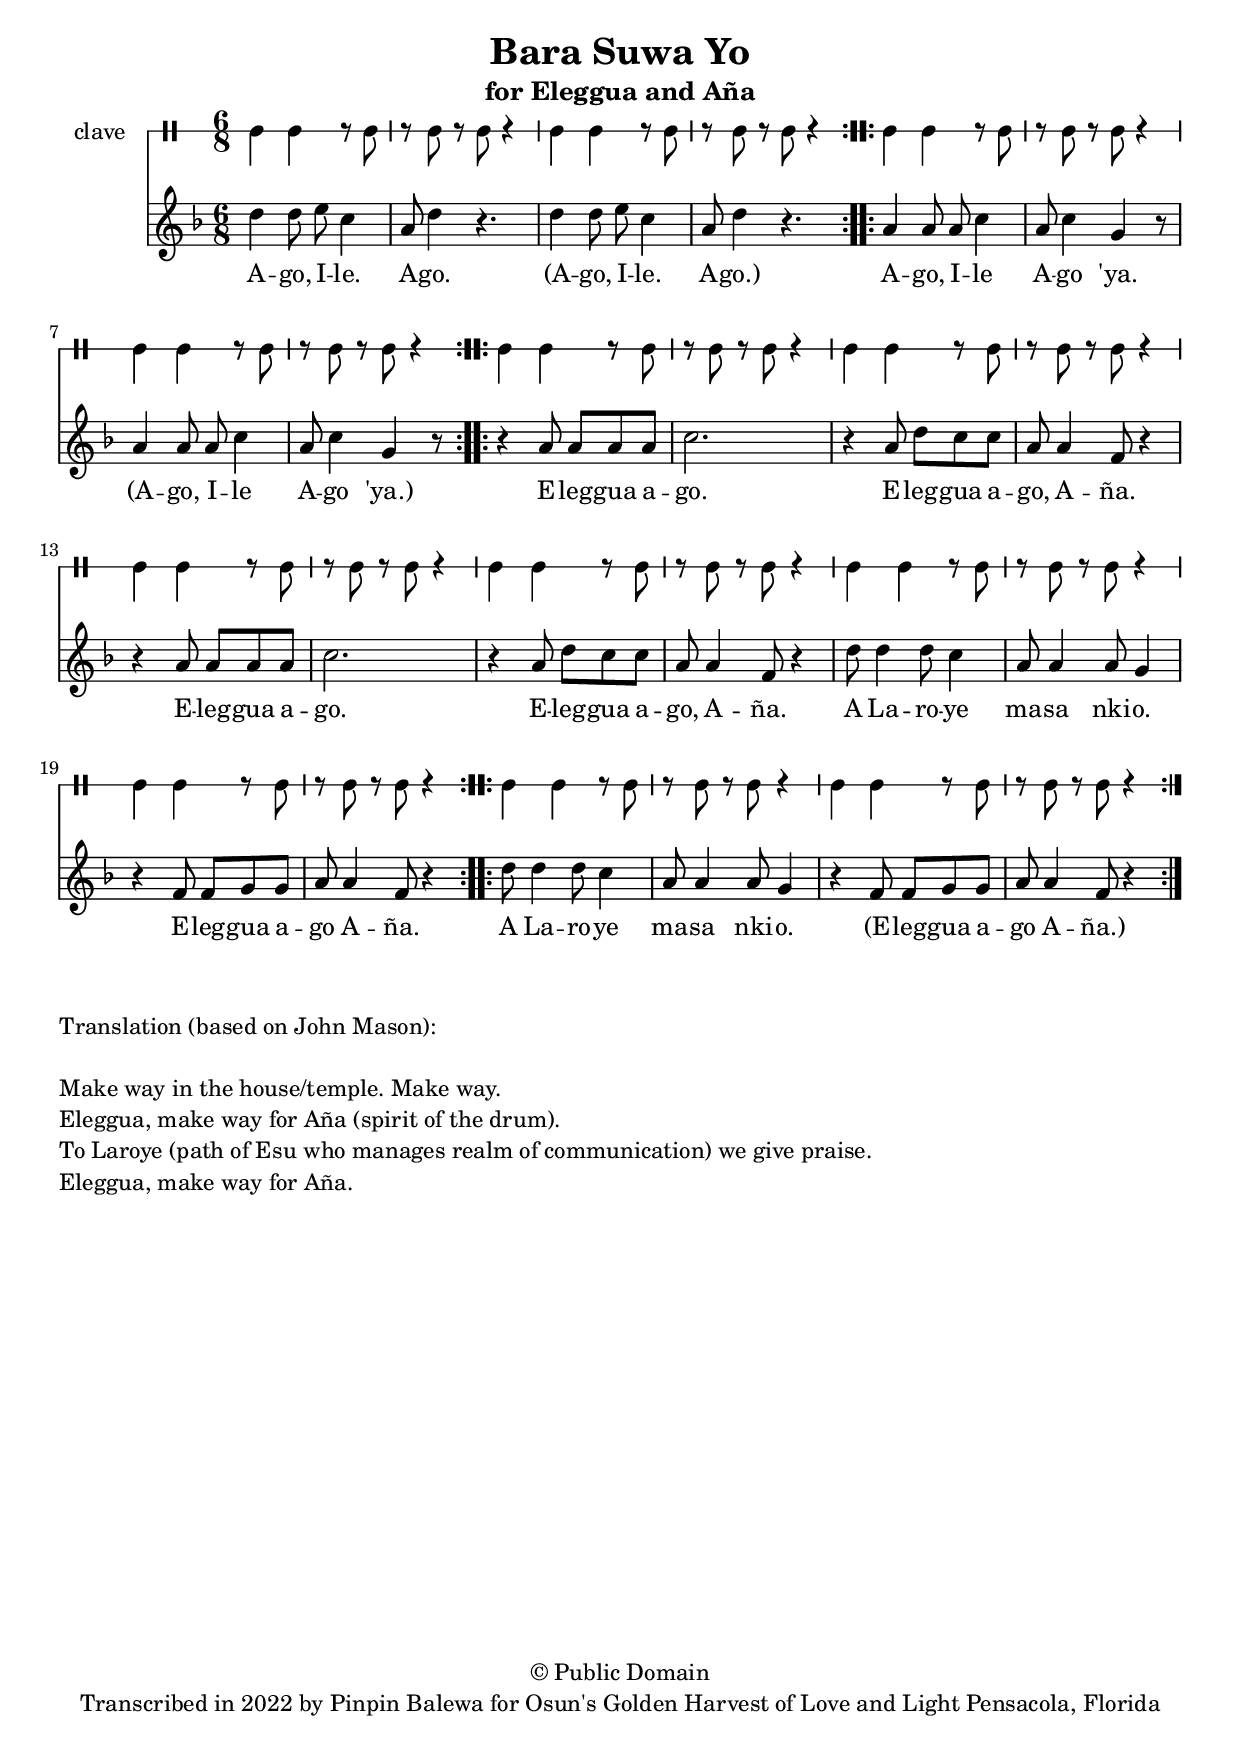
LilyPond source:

\version "2.18.2"

\header {
	title = "Bara Suwa Yo"
	subtitle = "for Eleggua and Aña"
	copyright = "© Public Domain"
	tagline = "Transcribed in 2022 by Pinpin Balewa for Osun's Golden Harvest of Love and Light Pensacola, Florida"
}

melody = \relative c'' {
  \clef treble
  \key f \major
  \time 6/8
  \set Score.voltaSpannerDuration = #(ly:make-moment 4/4)
	\new Voice = "words" {

			\repeat volta 2 {
				d4 d8 e c4 | a8 d4 r4. | d4 d8 e c4 | a8 d4 r4. | % aeo ile aeo x2
			}
			\repeat volta 2 {
				a4 a8 a c4 | a8 c4 g r8 | a4 a8 a c4 | a8 c4 g r8 | % % aeo ile aeo 'ya
			}
			\repeat volta 2 {
				r4 a8 a a a | c2. | r4 a8 d c c | a a4 f8 r4 |
				r4 a8 a a a | c2. | r4 a8 d c c | a a4 f8 r4 |
				d'8 d4 d8 c4 | a8 a4 a8 g4 | r4 f8 f g g | a a4 f8 r4 |
			}
			\repeat volta 2 {
				d'8 d4 d8 c4 | a8 a4 a8 g4 | r4 f8 f g g | a a4 f8 r4 |
			}
		}
}

text =  \lyricmode {
	A -- go, I -- le. A -- go.
	(A -- go, I -- le. A -- go.)
	A -- go, I -- le A -- go 'ya.
	(A -- go, I -- le A -- go 'ya.)

	E -- leg -- gua a -- go. E -- leg -- gua a -- go, A -- ña.
	E -- leg -- gua a -- go. E -- leg -- gua a -- go, A -- ña.
	A La -- ro -- ye ma -- sa nki -- o. E -- leg -- gua a -- go A -- ña.
	A La -- ro -- ye ma -- sa nki -- o. (E -- leg -- gua a -- go A -- ña.)
}

clavebeat = \drummode {
	cl4 cl r8 cl8 | r8 cl r cl r4 |
	cl4 cl r8 cl8 | r8 cl r cl r4 |
	cl4 cl r8 cl8 | r8 cl r cl r4 |
	cl4 cl r8 cl8 | r8 cl r cl r4 |

	cl4 cl r8 cl8 | r8 cl r cl r4 |
	cl4 cl r8 cl8 | r8 cl r cl r4 |
	cl4 cl r8 cl8 | r8 cl r cl r4 |
	cl4 cl r8 cl8 | r8 cl r cl r4 |
	cl4 cl r8 cl8 | r8 cl r cl r4 |
	cl4 cl r8 cl8 | r8 cl r cl r4 |
	cl4 cl r8 cl8 | r8 cl r cl r4 |
	cl4 cl r8 cl8 | r8 cl r cl r4 |
}

\score {
  <<
  	\new DrumStaff \with {
  		drumStyleTable = #timbales-style
  		\override StaffSymbol.line-count = #1
  	}
  		<<
  		\set Staff.instrumentName = #"clave"
		\clavebeat
		>>
    \new Staff  {
    	\new Voice = "one" { \melody }
  	}

    \new Lyrics \lyricsto "words" \text
  >>
}

\markup {
    \column {
        \line { \null }
        \line { Translation (based on John Mason): }
        \line { \null }
        \line { Make way in the house/temple. Make way. }
        \line { Eleggua, make way for Aña (spirit of the drum). }
        \line { To Laroye (path of Esu who manages realm of communication) we give praise. }
        \line { Eleggua, make way for Aña. }
    }
}
